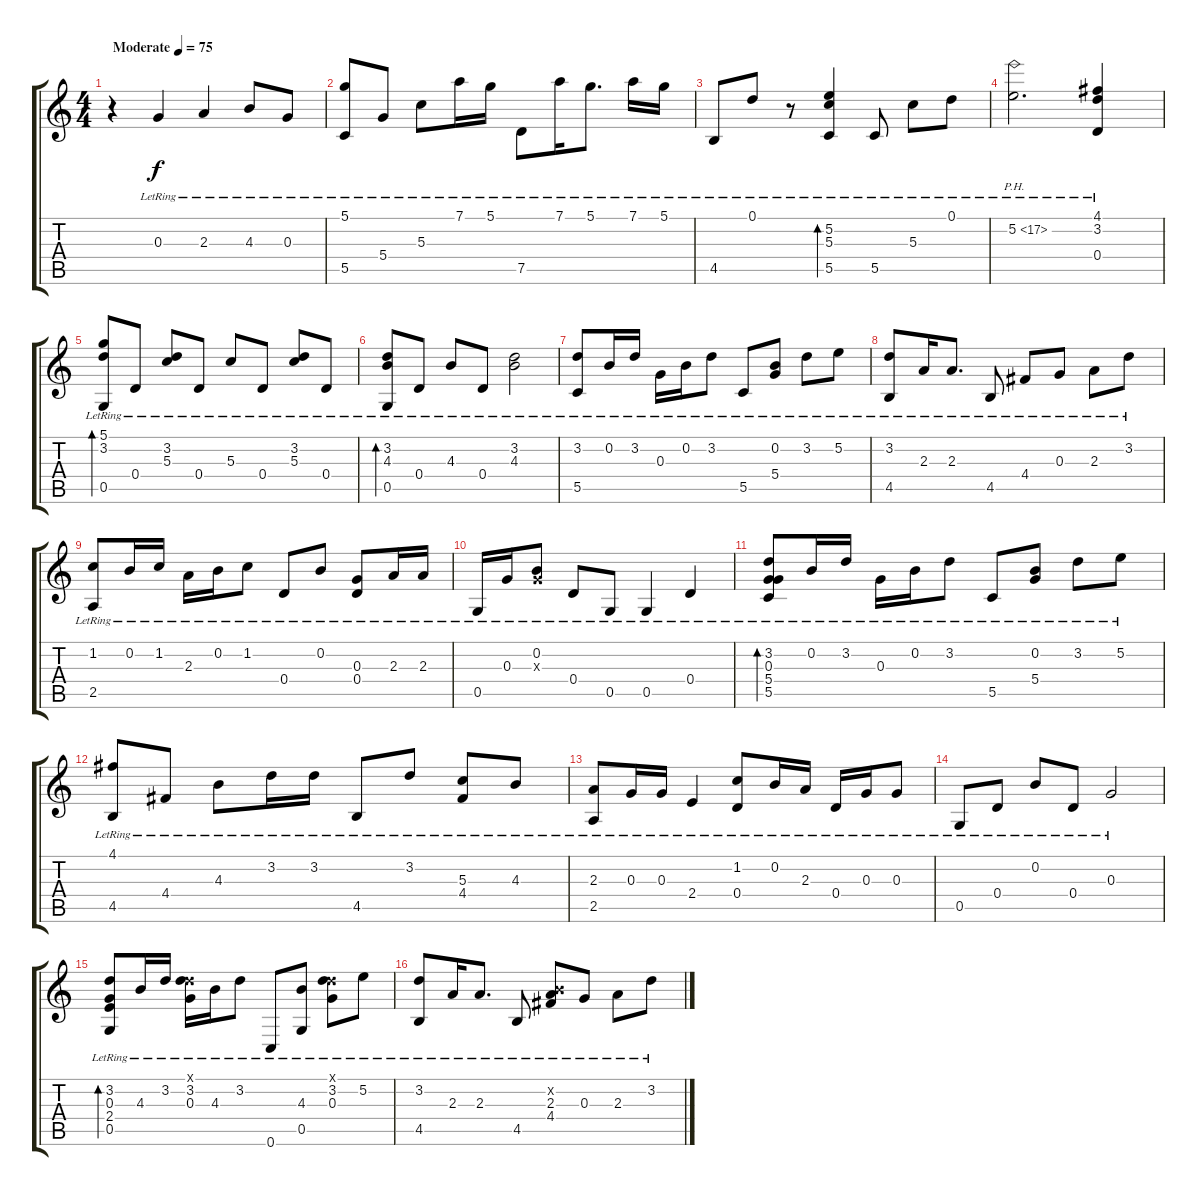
\track "" {instrument acousticguitarsteel}
\staff {score tabs}
\tuning (D4 B3 G3 D3 G2 C2) {hide}
\ts (4 4)
\tempo (75 "Moderate")
\clef g2
\ks c
r.4{dy f instrument acousticguitarsteel} 0.3{lr}.4 2.3{lr}.4 4.3{lr}.8 0.3{lr}.8 |
(5.1{lr} 5.5{lr}).8 5.4{lr}.8 5.3{lr}.8 7.1{lr}.16 5.1{lr}.16 7.5{lr}.8 7.1{lr}.16 5.1{lr}.8{d} 7.1{lr}.16 5.1{lr}.16 |
4.5{lr}.8 0.1{lr}.8 r.8 (5.2{lr} 5.3{lr} 5.5{lr}).4{bd 240} 5.5{lr}.8 5.3{lr}.8 0.1{lr}.8 |
5.2{ph 12 lr}.2{d} (4.1{lr} 3.2{lr} 0.4{lr}).4 |
(5.1{lr} 3.2{lr} 0.5{lr}).8{bd 480} 0.4{lr}.8 (3.2{lr} 5.3{lr}).8 0.4{lr}.8 5.3{lr}.8 0.4{lr}.8 (3.2{lr} 5.3{lr}).8 0.4{lr}.8 |
(3.2{lr} 4.3{lr} 0.5{lr}).8{bd 480} 0.4{lr}.8 4.3{lr}.8 0.4{lr}.8 (3.2{lr} 4.3{lr}).2 |
(3.2{lr} 5.5{lr}).8 0.2{lr}.16 3.2{lr}.16 0.3{lr}.16 0.2{lr}.16 3.2{lr}.8 5.5{lr}.8 (0.2{lr} 5.4{lr}).8 3.2{lr}.8 5.2{lr}.8 |
(3.2{lr} 4.5{lr}).8 2.3{lr}.16 2.3{lr}.8{d} 4.5{lr}.8 4.4{lr}.8 0.3{lr}.8 2.3{lr}.8 3.2{lr}.8 |
(1.2{lr} 2.5{lr}).8 0.2{lr}.16 1.2{lr}.16 2.3{lr}.16 0.2{lr}.16 1.2{lr}.8 0.4{lr}.8 0.2{lr}.8 (0.3{lr} 0.4{lr}).8 2.3{lr}.16 2.3{lr}.16 |
0.5{lr}.16 0.3{lr}.16 (0.2{lr} 0.3{x}).8 0.4{lr}.8 0.5{lr}.8 0.5{lr}.4 0.4{lr}.4 |
(3.2{lr} 0.3{lr} 5.4{lr} 5.5{lr}).8{bd 480} 0.2{lr}.16 3.2{lr}.16 0.3{lr}.16 0.2{lr}.16 3.2{lr}.8 5.5{lr}.8 (0.2{lr} 5.4{lr}).8 3.2{lr}.8 5.2{lr}.8 |
(4.1{lr} 4.5{lr}).8 4.4{lr}.8 4.3{lr}.8 3.2{lr}.16 3.2{lr}.16 4.5{lr}.8 3.2{lr}.8 (5.3{lr} 4.4{lr}).8 4.3{lr}.8 |
(2.3{lr} 2.5{lr}).8 0.3{lr}.16 0.3{lr}.16 2.4{lr}.4 (1.2{lr} 0.4{lr}).8 0.2{lr}.16 2.3{lr}.16 0.4{lr}.16 0.3{lr}.16 0.3{lr}.8 |
0.5{lr}.8 0.4{lr}.8 0.2{lr}.8 0.4{lr}.8 0.3{lr}.2 |
(3.2{lr} 0.3{lr} 2.4{lr} 0.5{lr}).8{bd 240} 4.3{lr}.16 3.2{lr}.16 (0.1{x} 3.2{lr} 0.3{lr}).16 4.3{lr}.16 3.2{lr}.8 0.6{lr}.8 (4.3{lr} 0.5{lr}).8 (0.1{x} 3.2{lr} 0.3{lr}).8 5.2{lr}.8 |
(3.2{lr} 4.5{lr}).8 2.3{lr}.16 2.3{lr}.8{d} 4.5{lr}.8 (0.2{x} 2.3{lr} 4.4{lr}).8 0.3{lr}.8 2.3{lr}.8 3.2{lr}.8
